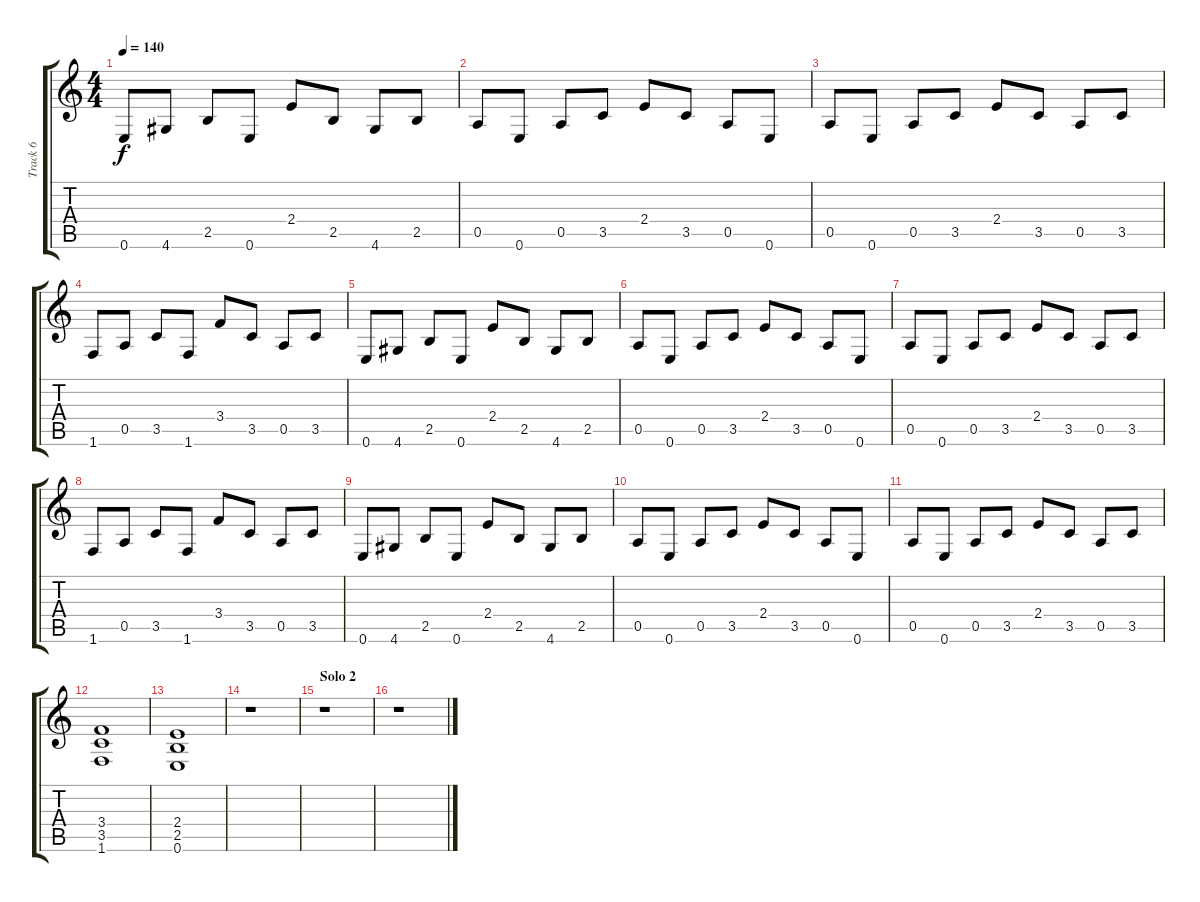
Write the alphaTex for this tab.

\track ("Track 6" "Track 6") {instrument electricguitarclean}
\staff {score tabs}
\tuning (E4 B3 G3 D3 A2 E2) {hide}
\ts (4 4)
\tempo 140
\clef g2
\ks c
0.6.8{dy f} 4.6.8 2.5.8 0.6.8 2.4.8 2.5.8 4.6.8 2.5.8 |
0.5.8 0.6.8 0.5.8 3.5.8 2.4.8 3.5.8 0.5.8 0.6.8 |
0.5.8 0.6.8 0.5.8 3.5.8 2.4.8 3.5.8 0.5.8 3.5.8 |
1.6.8 0.5.8 3.5.8 1.6.8 3.4.8 3.5.8 0.5.8 3.5.8 |
0.6.8 4.6.8 2.5.8 0.6.8 2.4.8 2.5.8 4.6.8 2.5.8 |
0.5.8 0.6.8 0.5.8 3.5.8 2.4.8 3.5.8 0.5.8 0.6.8 |
0.5.8 0.6.8 0.5.8 3.5.8 2.4.8 3.5.8 0.5.8 3.5.8 |
1.6.8 0.5.8 3.5.8 1.6.8 3.4.8 3.5.8 0.5.8 3.5.8 |
0.6.8 4.6.8 2.5.8 0.6.8 2.4.8 2.5.8 4.6.8 2.5.8 |
0.5.8 0.6.8 0.5.8 3.5.8 2.4.8 3.5.8 0.5.8 0.6.8 |
0.5.8 0.6.8 0.5.8 3.5.8 2.4.8 3.5.8 0.5.8 3.5.8 |
(3.4 3.5 1.6).1 |
(2.4 2.5 0.6).1 |
r.1 |
\section ("" "Solo 2")
r.1 |
r.1
